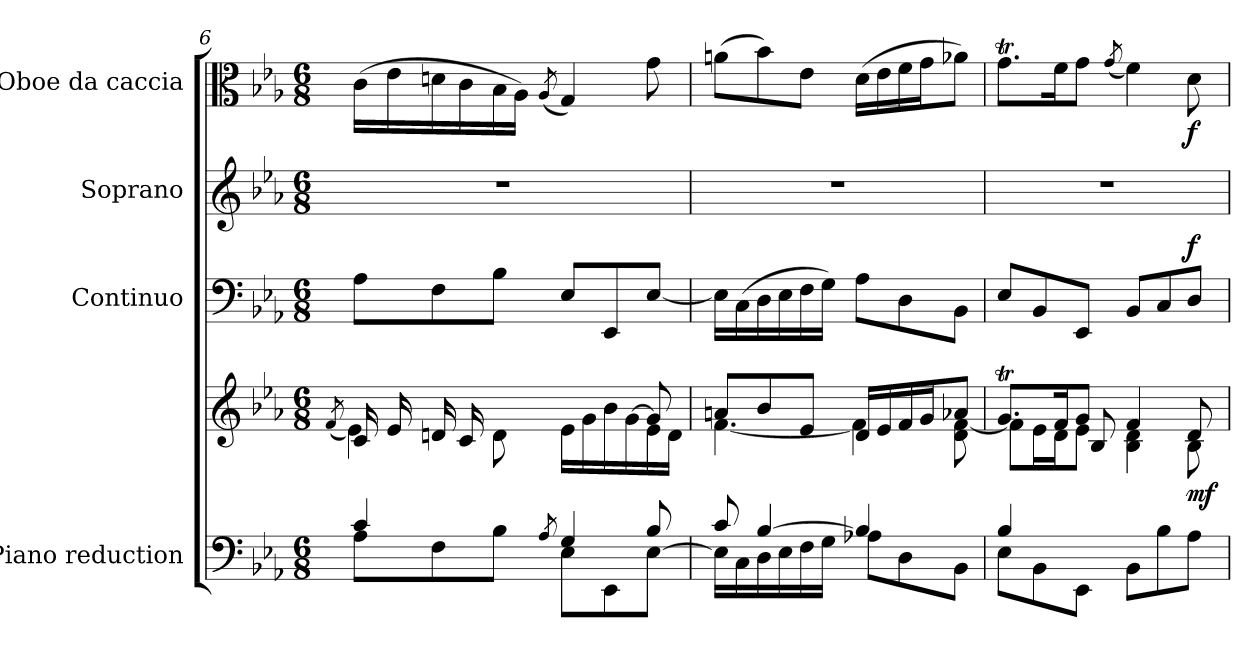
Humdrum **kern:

**kern	**kern	**dynam	**kern	**dynam	**kern	**kern	**dynam
*part4	*part4	*part4	*part3	*part3	*part2	*part1	*part1
*staff5	*staff4	*staff4/5	*staff3	*staff3	*staff2	*staff1	*staff1
*I"Piano reduction	*	*	*I"Continuo	*	*I"Soprano	*I"Oboe da caccia	*
*I'Pno	*	*	*	*	*	*I'Ob	*
!!LO:LB:g=z
*clefF4	*clefG2	*	*clefF4	*	*clefG2	*clefC3	*
*k[b-e-a-]	*k[b-e-a-]	*	*k[b-e-a-]	*	*k[b-e-a-]	*k[b-e-a-]	*
*M6/8	*M6/8	*	*M6/8	*	*M6/8	*M6/8	*
=6	=6	=6	=6	=6	=6	=6	=6
*	*^	*	*	*	*	*	*
.	.	(8qf/	.	.	.	.	.	.
*^	*	*	*	*	*	*	*	*
*	*^	*	*	*	*	*	*	*	*
4ryy	4c/	8A-\L	16c/LL	4e-\)	.	8A-\L	.	2.r	(16c\LL	.
.	.	.	16e-/	.	.	.	.	.	16e-\	.
.	.	8F\	16dn/	.	.	8F\	.	.	16dn\	.
.	.	.	16c/	.	.	.	.	.	16c\	.
16B-/	8ryy	8B-\J	8ryy	8d\	.	8B-\J	.	.	16B-\	.
16A-/JJ	.	.	.	.	.	.	.	.	16A-\JJ)	.
.	8qA-/	.	.	.	.	.	.	.	(8qA-/	.
4.ryy	4G/	8E-\L	4ryy	16e-\LL	.	8E-/L	.	.	4G/)	.
.	.	.	.	16g\	.	.	.	.	.	.
.	.	8EE-\	.	16b-\	.	8EE-/	.	.	.	.
.	.	.	.	[>16g\	.	.	.	.	.	.
.	8B-/	[8E-\J	8g/]	16e-\	.	[8E-/J	.	.	8g\	.
.	.	.	.	16d\JJ	.	.	.	.	.	.
*	*v	*v	*	*	*	*	*	*	*	*
=7	=7	=7	=7	=7	=7	=7	=7	=7	=7
8c/	16E-\LL]	8an/L	[4.f\	.	16E-\LL]	.	2.r	(8an\L	.
.	16C\	.	.	.	(16C\	.	.	.	.
[4B-/	16D\	8b-/	.	.	16D\	.	.	8b-\)	.
.	16E-\	.	.	.	16E-\	.	.	.	.
.	16F\	8e-/J	.	.	16F\	.	.	8e-\J	.
.	16G\JJ	.	.	.	16G\JJ)	.	.	.	.
4B-/]	8A-X\L	16d/LL	4f\]	.	8A-\L	.	.	(16d\LL	.
.	.	16e-/	.	.	.	.	.	16e-\	.
.	8D\	16f/	.	.	8D\	.	.	16f\	.
.	.	16g/J	.	.	.	.	.	16g\J	.
8ryy	8BB-\J	8a-X/J	8d\ [8f\	.	8BB-\J	.	.	8a-X\J)	.
=8	=8	=8	=8	=8	=8	=8	=8	=8	=8
*	*	*	*^	*	*	*	*	*	*
4B-/	8E-\L	8.gt/L	8f\L]	4ryy	.	8E-/L	.	2.r	8.gt\L	.
.	8BB-\	.	16e-\L	.	.	8BB-/	.	.	.	.
.	.	16f/K	16d\J	.	.	.	.	.	16f\K	.
8ryy	8EE-\J	8g/J	8e-\J	8B-/	.	8EE-/J	.	.	8g\J	.
.	.	.	.	.	.	.	.	.	(8qg/	.
4ryy	8BB-\L	4f/	4B-\ 4d\	4.ryy	.	8BB-/L	.	.	4f\)	.
.	8B-\	.	.	.	.	8C/	.	.	.	.
!	!	!	!	!	!LO:DY:b	!	!LO:DY:a	!	!	!LO:DY:b
8ryy	8A-\J	8d/	8B-\	.	mf	8D/J	f	.	8d\	f
*v	*v	*	*	*	*	*	*	*	*	*
*	*v	*v	*v	*	*	*	*	*	*
=	=	=	=	=	=	=	=
*-	*-	*-	*-	*-	*-	*-	*-
